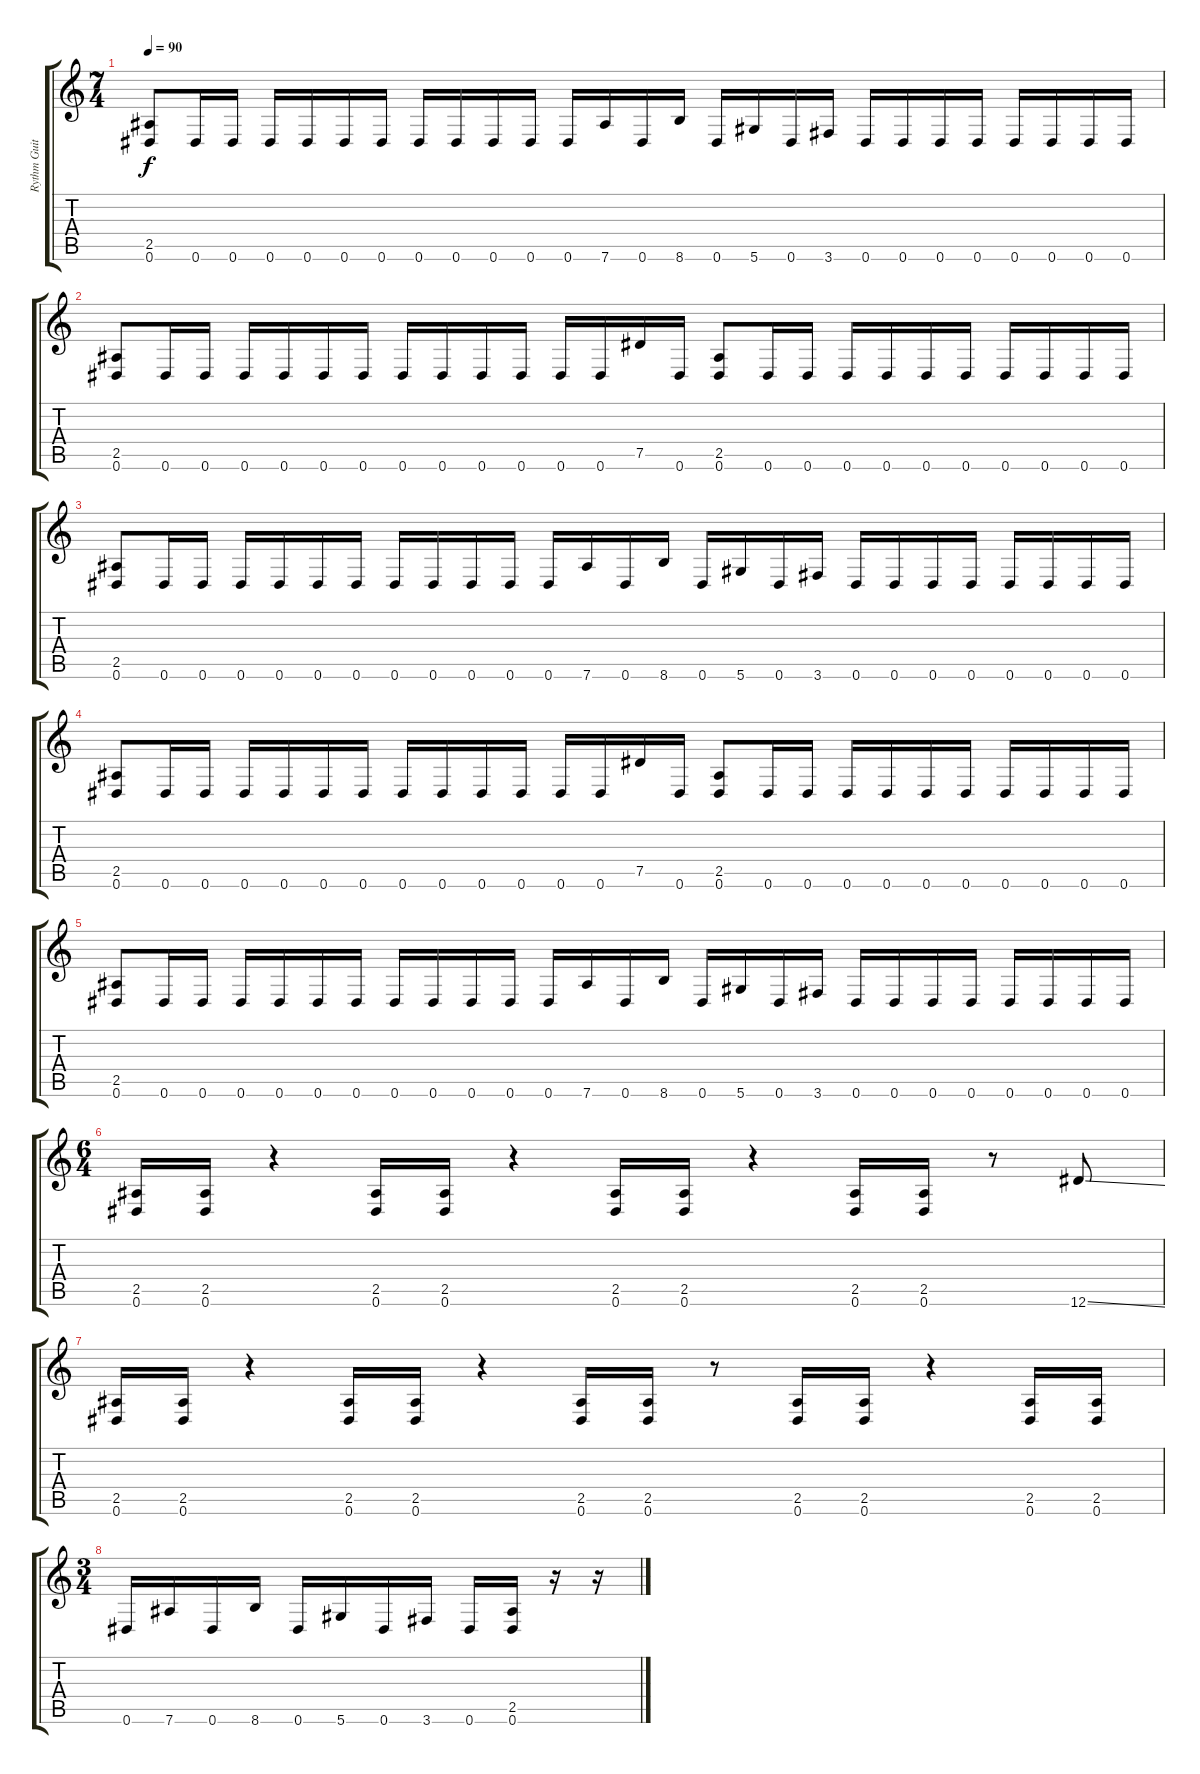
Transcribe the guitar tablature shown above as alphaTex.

\track ("Rythm Guitar" "Rythm Guit") {instrument distortionguitar}
\staff {score tabs}
\tuning (Eb4 Bb3 Gb3 Db3 Ab2 Eb2) {hide}
\ts (7 4)
\tempo 90
\clef g2
\ks c
(2.5 0.6).8{dy f} 0.6.16 0.6.16 0.6.16 0.6.16 0.6.16 0.6.16 0.6.16 0.6.16 0.6.16 0.6.16 0.6.16 7.6.16 0.6.16 8.6.16 0.6.16 5.6.16 0.6.16 3.6.16 0.6.16 0.6.16 0.6.16 0.6.16 0.6.16 0.6.16 0.6.16 0.6.16 |
(2.5 0.6).8 0.6.16 0.6.16 0.6.16 0.6.16 0.6.16 0.6.16 0.6.16 0.6.16 0.6.16 0.6.16 0.6.16 0.6.16 7.5.16 0.6.16 (2.5 0.6).8 0.6.16 0.6.16 0.6.16 0.6.16 0.6.16 0.6.16 0.6.16 0.6.16 0.6.16 0.6.16 |
(2.5 0.6).8 0.6.16 0.6.16 0.6.16 0.6.16 0.6.16 0.6.16 0.6.16 0.6.16 0.6.16 0.6.16 0.6.16 7.6.16 0.6.16 8.6.16 0.6.16 5.6.16 0.6.16 3.6.16 0.6.16 0.6.16 0.6.16 0.6.16 0.6.16 0.6.16 0.6.16 0.6.16 |
(2.5 0.6).8 0.6.16 0.6.16 0.6.16 0.6.16 0.6.16 0.6.16 0.6.16 0.6.16 0.6.16 0.6.16 0.6.16 0.6.16 7.5.16 0.6.16 (2.5 0.6).8 0.6.16 0.6.16 0.6.16 0.6.16 0.6.16 0.6.16 0.6.16 0.6.16 0.6.16 0.6.16 |
(2.5 0.6).8 0.6.16 0.6.16 0.6.16 0.6.16 0.6.16 0.6.16 0.6.16 0.6.16 0.6.16 0.6.16 0.6.16 7.6.16 0.6.16 8.6.16 0.6.16 5.6.16 0.6.16 3.6.16 0.6.16 0.6.16 0.6.16 0.6.16 0.6.16 0.6.16 0.6.16 0.6.16 |
\ts (6 4)
(2.5 0.6).16 (2.5 0.6).16 r.4 (2.5 0.6).16 (2.5 0.6).16 r.4 (2.5 0.6).16 (2.5 0.6).16 r.4 (2.5 0.6).16 (2.5 0.6).16 r.8 12.6{ss}.8 |
(2.5 0.6).16 (2.5 0.6).16 r.4 (2.5 0.6).16 (2.5 0.6).16 r.4 (2.5 0.6).16 (2.5 0.6).16 r.8 (2.5 0.6).16 (2.5 0.6).16 r.4 (2.5 0.6).16 (2.5 0.6).16 |
\ts (3 4)
0.6.16 7.6.16 0.6.16 8.6.16 0.6.16 5.6.16 0.6.16 3.6.16 0.6.16 (2.5 0.6).16 r.16 r.16
